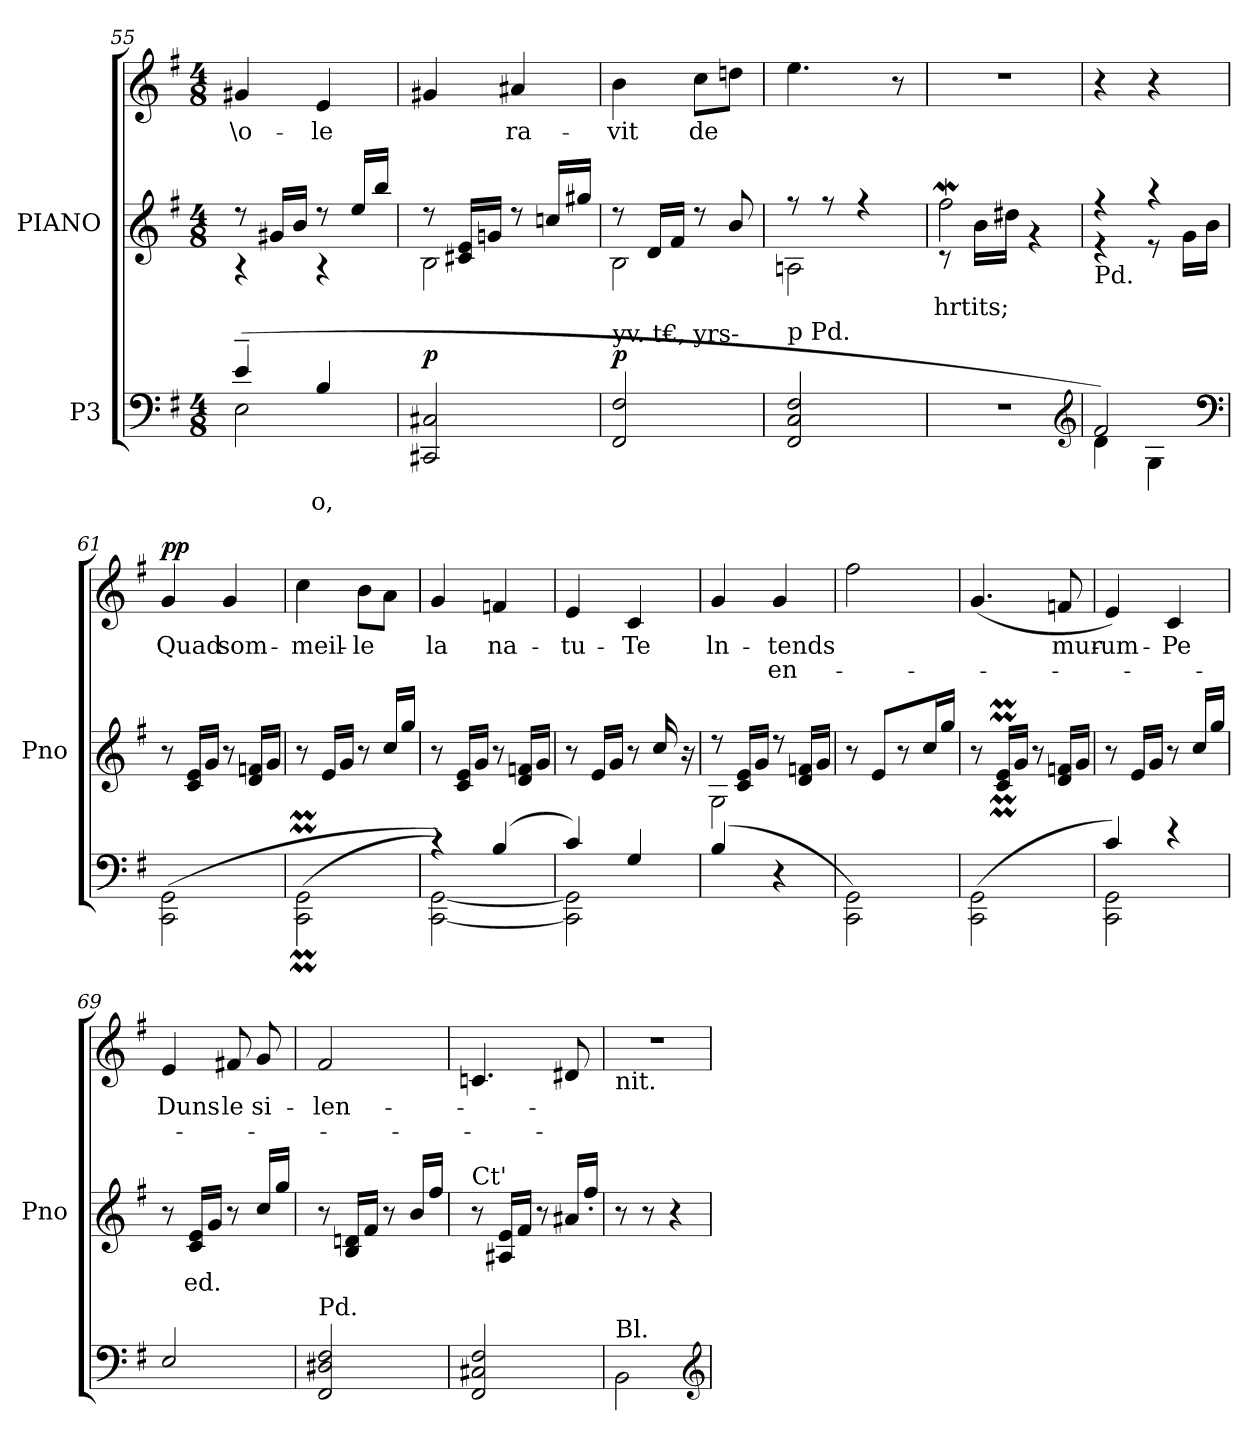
**kern	**text	**dynam	**kern	**text	**kern	**text	**text	**dynam
*part2	*part2	*part2	*part1	*part1	*part1	*part1	*part1	*part1
*staff3	*staff3	*staff3	*staff2	*staff2	*staff1	*staff1	*staff1	*staff1/2
*I"P3	*	*	*I"PIANO	*	*	*	*	*
*	*	*	*I'Pno	*	*	*	*	*
*clefF4	*	*	*clefG2	*	*clefG2	*	*	*
*k[f#]	*	*	*k[f#]	*	*k[f#]	*	*	*
*G:	*	*	*G:	*	*G:	*	*	*
*M4/8	*	*	*M4/8	*	*M4/8	*	*	*
=55	=55	=55	=55	=55	=55	=55	=55	=55
*^	*	*	*^	*	*	*	*	*
!	!	!	!	!	!	!	!	!LO:LY:b:color=#000000	!	!
(4e~i/	2Ei\	.	.	8r	4r	.	4g#Xi/	\o-	.	.
.	.	.	.	16g#Xi/LL	.	.	.	.	.	.
.	.	.	.	16bi/JJ	.	.	.	.	.	.
!	!	!LO:LY:b:color=#000000	!	!	!	!	!	!	!	!
!	!	!	!	!	!	!	!	!LO:LY:b:color=#000000	!	!
4Bi/	.	o,	.	8r	4r	.	4ei/	le	.	.
.	.	.	.	16eei/LL	.	.	.	.	.	.
.	.	.	.	16bbi/JJ	.	.	.	.	.	.
*v	*v	*	*	*	*	*	*	*	*	*
=56	=56	=56	=56	=56	=56	=56	=56	=56	=56
2CC#Xi/ 2C#Xi	.	p	8r	2Bi\	.	4g#Xi/	.	.	.
.	.	.	16c#Xi/ 16eiLL	.	.	.	.	.	.
.	.	.	16gni/JJ	.	.	.	.	.	.
!	!	!	!	!	!	!	!LO:LY:b:color=#000000	!	!
.	.	.	8r	.	.	4a#Xi/	ra-	.	.
.	.	.	16ccni/LL	.	.	.	.	.	.
.	.	.	16gg#Xi/JJ	.	.	.	.	.	.
=57	=57	=57	=57	=57	=57	=57	=57	=57	=57
!LO:TX:a:t=yv. t€, yrs-	!	!	!	!	!	!	!	!	!
!	!	!	!	!	!	!	!LO:LY:b:color=#000000	!	!
2FF#i/ 2F#i	.	p	8r	2Bi\	.	4bi\	vit	.	.
.	.	.	16di/LL	.	.	.	.	.	.
.	.	.	16f#i/JJ	.	.	.	.	.	.
!	!	!	!	!	!	!	!LO:LY:b:color=#000000	!	!
.	.	.	8r	.	.	8cci\L	de	.	.
.	.	.	8bi/	.	.	8ddni\J	.	.	.
=58	=58	=58	=58	=58	=58	=58	=58	=58	=58
!LO:TX:a:t=p Pd.	!	!	!	!	!	!	!	!	!
2FF#i/ 2Ci 2F#i	.	.	8r	2Ani\	.	4.eei\	.	.	.
.	.	.	8r	.	.	.	.	.	.
.	.	.	4r	.	.	.	.	.	.
.	.	.	.	.	.	8r	.	.	.
=59	=59	=59	=59	=59	=59	=59	=59	=59	=59
!LO:N:vis=1	!	!	!	!	!	!	!	!	!
!	!	!	!	!	!LO:LY:a:color=#000000	!LO:N:vis=1	!	!	!
2r	.	.	2ff#Wi\	8r	hrtits;	2r	.	.	.
.	.	.	.	16bi\LL	.	.	.	.	.
.	.	.	.	16dd#Xi\JJ	.	.	.	.	.
.	.	.	.	4r	.	.	.	.	.
*clefG2	*	*	*	*	*	*	*	*	*
!!LO:LB:g=z
=60	=60	=60	=60	=60	=60	=60	=60	=60	=60
*^	*	*	*	*	*	*	*	*	*
!	!	!	!	!LO:TX:b:t=Pd.	!	!	!	!	!	!
2f#i/)	4di\	.	.	4r	4r	.	4r	.	.	.
.	4Gi\	.	.	4r	8r	.	4r	.	.	.
.	.	.	.	.	16gi\LL	.	.	.	.	.
.	.	.	.	.	16bi\JJ	.	.	.	.	.
*v	*v	*	*	*	*	*	*	*	*	*
*	*	*	*v	*v	*	*	*	*	*
*clefF4	*	*	*	*	*	*	*	*
=61	=61	=61	=61	=61	=61	=61	=61	=61
*	*	*	*^	*	*	*	*	*
!	!	!	!	!	!LO:LY:b:color=#000000	!	!	!	!
*	*	*	*v	*v	*	*	*	*	*
*	*	*	*^	*	*	*	*	*
!	!	!	!	!	!	!	!LO:LY:b:color=#000000	!	!
*	*	*	*v	*v	*	*	*	*	*
(2CCi\ 2GGi	.	.	8r	Ped.	4gi/	Quad	.	pp
.	.	.	16ci/ 16eiLL	.	.	.	.	.
.	.	.	16gi/JJ	.	.	.	.	.
!	!	!	!	!	!	!LO:LY:b:color=#000000	!	!
.	.	.	8r	.	4gi/	som-	.	.
.	.	.	16di/ 16fniLL	.	.	.	.	.
.	.	.	16gi/JJ	.	.	.	.	.
=62	=62	=62	=62	=62	=62	=62	=62	=62
!	!	!	!	!	!	!LO:LY:b:color=#000000	!	!
(2CCi\M 2GGiM	.	.	8r	.	4cci\	meil-	.	.
.	.	.	16ei/LL	.	.	.	.	.
.	.	.	16gi/JJ	.	.	.	.	.
!	!	!	!	!	!	!LO:LY:b:color=#000000	!	!
.	.	.	8r	.	8bi\L	le	.	.
.	.	.	16cci/LL	.	8ai\J	.	.	.
.	.	.	16ggi/JJ	.	.	.	.	.
=63	=63	=63	=63	=63	=63	=63	=63	=63
*^	*	*	*	*	*	*	*	*
!	!	!	!	!	!	!	!LO:LY:b:color=#000000	!	!
4r))	[<2CCi\ [<2GGi	.	.	8r	.	4gi/	la	.	.
.	.	.	.	16ci/ 16eiLL	.	.	.	.	.
.	.	.	.	16gi/JJ	.	.	.	.	.
!	!	!	!	!	!	!	!LO:LY:b:color=#000000	!	!
(4Bi/	.	.	.	8r	.	4fni/	na-	.	.
.	.	.	.	16di/ 16fniLL	.	.	.	.	.
.	.	.	.	16gi/JJ	.	.	.	.	.
=64	=64	=64	=64	=64	=64	=64	=64	=64	=64
!	!	!	!	!	!	!	!LO:LY:b:color=#000000	!	!
4ci/)	2CCi\] 2GGi]	.	.	8r	.	4ei/	tu-	.	.
.	.	.	.	16ei/LL	.	.	.	.	.
.	.	.	.	16gi/JJ	.	.	.	.	.
!	!	!	!	!	!	!	!LO:LY:b:color=#000000	!	!
4Gi/	.	.	.	8r	.	4ci/	Te	.	.
.	.	.	.	16cci/	.	.	.	.	.
.	.	.	.	16r	.	.	.	.	.
*v	*v	*	*	*	*	*	*	*	*
=65	=65	=65	=65	=65	=65	=65	=65	=65
*	*	*	*^	*	*	*	*	*
!	!	!	!	!	!	!	!LO:LY:b:color=#000000	!	!
(4Bi/	.	.	8r	2Gi\	.	4gi/	ln-	.	.
.	.	.	16ci/ 16eiLL	.	.	.	.	.	.
.	.	.	16gi/JJ	.	.	.	.	.	.
!	!	!	!	!	!	!	!LO:LY:b:color=#000000	!LO:LY:b:color=#000000	!
4r	.	.	8r	.	.	4gi/	tends	en­-	.
.	.	.	16di/ 16fniLL	.	.	.	.	.	.
.	.	.	16gi/JJ	.	.	.	.	.	.
*	*	*	*v	*v	*	*	*	*	*
!!LO:LB:g=z
=66	=66	=66	=66	=66	=66	=66	=66	=66
2CCi\ 2GGi)	.	.	8r	.	2ff#i\	.	.	.
.	.	.	8ei/L	.	.	.	.	.
.	.	.	8r	.	.	.	.	.
.	.	.	16cci/L	.	.	.	.	.
.	.	.	16ggi/JJ	.	.	.	.	.
=67	=67	=67	=67	=67	=67	=67	=67	=67
(2CCi\ 2GGi	.	.	8r	.	(4.gi/	.	.	.
.	.	.	16ci/M 16eiMLL	.	.	.	.	.
.	.	.	16gi/JJ	.	.	.	.	.
.	.	.	8r	.	.	.	.	.
!	!	!	!	!	!	!LO:LY:b:color=#000000	!	!
.	.	.	16di/ 16fniLL	.	8fni/	mur-	.	.
.	.	.	16gi/JJ	.	.	.	.	.
=68	=68	=68	=68	=68	=68	=68	=68	=68
*^	*	*	*	*	*	*	*	*
!	!	!	!	!	!	!	!LO:LY:b:color=#000000	!	!
4ci/)	2CCi\ 2GGi	.	.	8r	.	4ei/)	um-	.	.
.	.	.	.	16ei/LL	.	.	.	.	.
.	.	.	.	16gi/JJ	.	.	.	.	.
!	!	!	!	!	!	!	!LO:LY:b:color=#000000	!	!
4r	.	.	.	8r	.	4ci/	Pe	.	.
.	.	.	.	16cci/LL	.	.	.	.	.
.	.	.	.	16ggi/JJ	.	.	.	.	.
*v	*v	*	*	*	*	*	*	*	*
=69	=69	=69	=69	=69	=69	=69	=69	=69
!	!	!	!	!	!	!LO:LY:b:color=#000000	!	!
2Ei/	.	.	8r	.	4ei/	Duns	.	.
!	!	!	!	!LO:LY:b:color=#000000	!	!	!	!
.	.	.	16ci/ 16eiLL	ed.	.	.	.	.
.	.	.	16gi/JJ	.	.	.	.	.
!	!	!	!	!	!	!LO:LY:b:color=#000000	!	!
.	.	.	8r	.	8f#Xi/	le	.	.
!	!	!	!	!	!	!LO:LY:b:color=#000000	!	!
.	.	.	16cci/LL	.	8gi/	si-	.	.
.	.	.	16ggi/JJ	.	.	.	.	.
=70	=70	=70	=70	=70	=70	=70	=70	=70
!LO:TX:a:t=Pd.	!	!	!	!	!	!	!	!
!	!	!	!	!	!	!LO:LY:b:color=#000000	!	!
2FF#i/ 2D#Xi 2F#i	.	.	8r	.	2f#i/	len-	.	.
.	.	.	16Bi/ 16dniLL	.	.	.	.	.
.	.	.	16f#i/JJ	.	.	.	.	.
.	.	.	8r	.	.	.	.	.
.	.	.	16bi/LL	.	.	.	.	.
.	.	.	16ff#i/JJ	.	.	.	.	.
=71	=71	=71	=71	=71	=71	=71	=71	=71
!	!	!	!LO:TX:a:t=Ct'	!	!	!	!	!
2FF#i/ 2C#Xi 2F#i	.	.	8r	.	4.cni/	.	.	.
.	.	.	16A#Xi/ 16eiLL	.	.	.	.	.
.	.	.	16f#i/JJ	.	.	.	.	.
.	.	.	8r	.	.	.	.	.
.	.	.	16a#Xi/LL	.	8d#Xi/	.	.	.
.	.	.	16ff#'i/JJ	.	.	.	.	.
!!LO:LB:g=z
=72	=72	=72	=72	=72	=72	=72	=72	=72
!	!	!	!	!	!LO:TX:b:t=nit.	!	!	!
!LO:TX:a:t=Bl.	!	!	!	!	!	!	!	!
!	!	!	!	!	!LO:N:vis=1	!	!	!
2BBi\	.	.	8r	.	2r	.	.	.
.	.	.	8r	.	.	.	.	.
.	.	.	4r	.	.	.	.	.
*clefG2	*	*	*	*	*	*	*	*
=	=	=	=	=	=	=	=	=
*-	*-	*-	*-	*-	*-	*-	*-	*-
